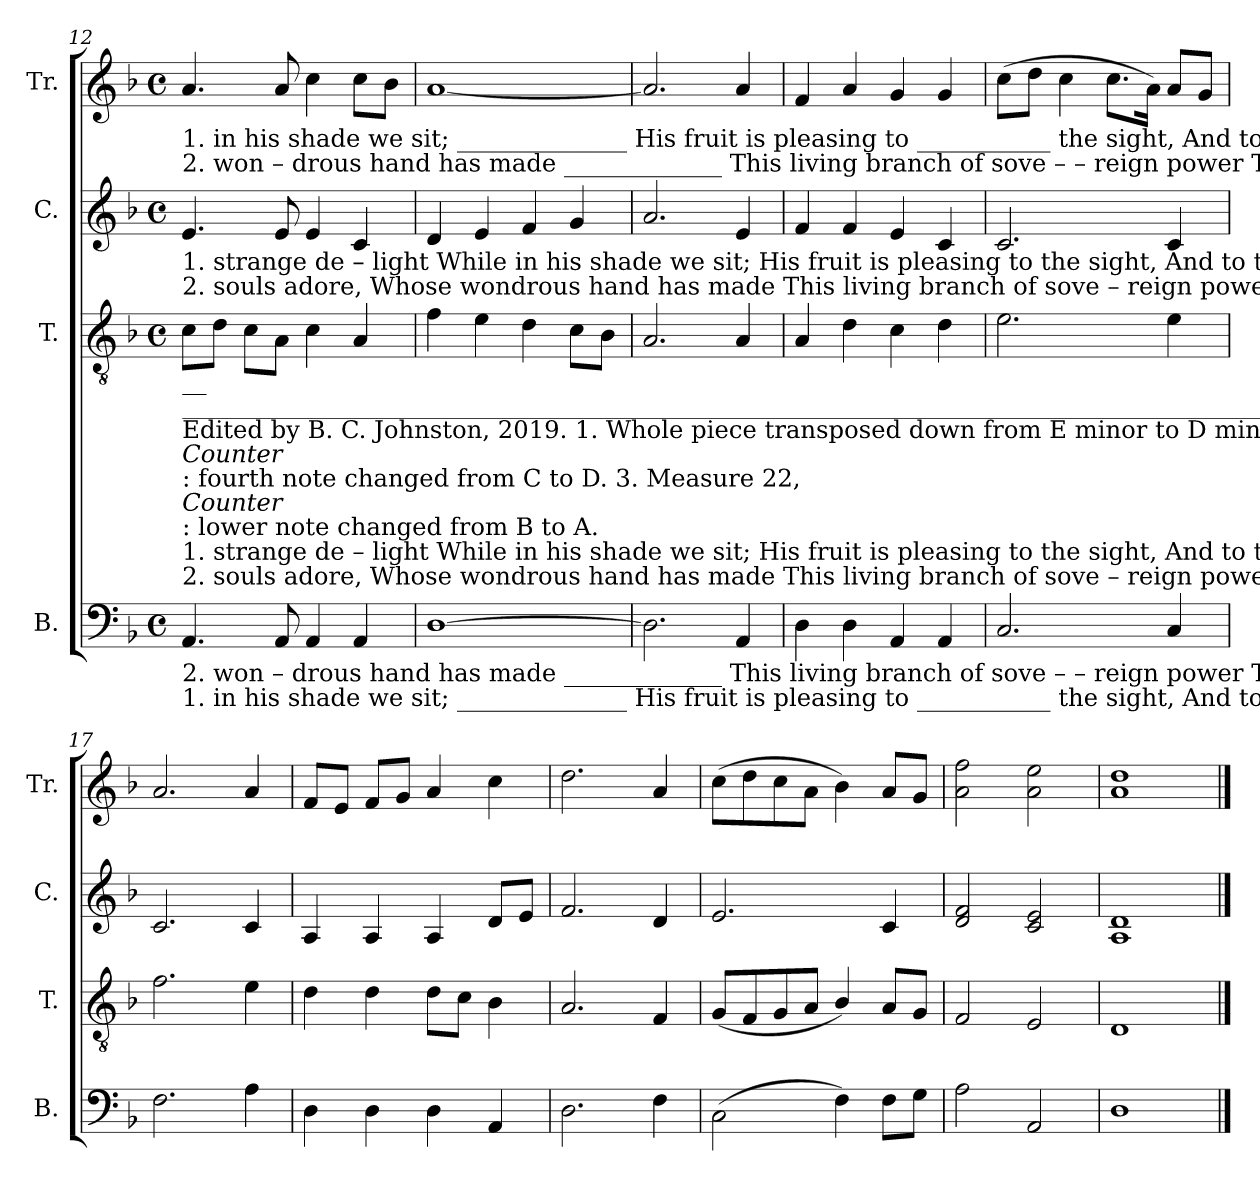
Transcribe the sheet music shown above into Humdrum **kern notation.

**kern	**kern	**kern	**kern
*part4	*part3	*part2	*part1
*staff4	*staff3	*staff2	*staff1
*I"B.	*I"T.	*I"C.	*I"Tr.
*I'B.	*I'T.	*I'C.	*I'Tr.
!!LO:LB:g=z
*clefF4	*clefGv2	*clefG2	*clefG2
*k[b-]	*k[b-]	*k[b-]	*k[b-]
*M4/4	*M4/4	*M4/4	*M4/4
*met(c)	*met(c)	*met(c)	*met(c)
=12	=12	=12	=12
!	!	!	!LO:TX:b:t=1.  in             his  shade  we      sit; ______________   His  fruit  is pleasing  to ___________ the  sight,   And   to         the     taste   as        sweet,   And  to __________ the      taste  as  sweet.
!	!	!	!LO:TX:b:t=2. won – drous  hand  has   made _____________  This  living branch of  sove      –        –   reign power   To     raise    and     heal    the       dead,     To    raise ________  and     heal  the  dead.
!	!	!LO:TX:b:t=1.  strange de  –  light   While  in  his  shade  we    sit;   His  fruit  is  pleasing  to                             the       sight,  And   to         the      taste    as        sweet,   And  to __________ the    taste  as  sweet.	!
!	!	!LO:TX:b:t=2.  souls    adore,   Whose wondrous hand has made   This  living  branch of sove         –           reign   power   To    raise     and     heal    the        dead,    To    raise _________ and   heal  the  dead.	!
!	!LO:TX:b:t=__	!	!
!	!LO:TX:b:t=________________________________________________________________________________________________________________________________________________	!	!
!	!LO:TX:b:t=Edited by B. C. Johnston, 2019.   1. Whole piece transposed down from E minor to D minor.   2. Measure 8,	!	!
!	!LO:TX:b:i:t=Counter	!	!
!	!LO:TX:b:t=&colon; fourth note changed from C to D.     3. Measure 22,	!	!
!	!LO:TX:b:i:t=Counter	!	!
!	!LO:TX:b:t=&colon; lower note changed from B to A.	!	!
!	!LO:TX:b:t=1.  strange de  –  light   While  in  his  shade  we    sit;   His  fruit  is  pleasing  to                             the       sight,  And   to         the      taste    as        sweet,   And  to __________ the    taste  as  sweet.	!	!
!	!LO:TX:b:t=2.  souls    adore,   Whose wondrous hand has made   This  living  branch of sove         –           reign   power   To    raise     and     heal    the        dead,    To    raise _________ and   heal  the  dead.	!	!
!LO:TX:b:t=2. won – drous  hand  has   made _____________  This  living branch of  sove      –        –   reign power   To     raise    and     heal    the       dead,     To    raise ________  and     heal  the  dead.	!	!	!
!LO:TX:b:t=1.  in             his  shade  we      sit; ______________   His  fruit  is pleasing  to ___________ the  sight,   And   to         the     taste   as        sweet,   And  to __________ the      taste  as  sweet.	!	!	!
4.AA!/	8c!\L	4.e!/	4.a!/
.	8d!\J	.	.
.	8c!\L	.	.
8AA!/	8A!\J	8e!/	8a!/
4AA!/	4c!\	4e!/	4cc!\
4AA!/	4A!/	4c!/	8cc!\L
.	.	.	8b-!\J
=13	=13	=13	=13
[1D!	4f!\	4d!/	[1a!
.	4e!\	4e!/	.
.	4d!\	4f!/	.
.	8c!\L	4g!/	.
.	8B-!\J	.	.
=14	=14	=14	=14
2.D!\]	2.A!/	2.a!/	2.a!/]
4AA!/	4A!/	4e!/	4a!/
=15	=15	=15	=15
4D!\	4A!/	4f!/	4f!/
4D!\	4d!\	4f!/	4a!/
4AA!/	4c!\	4e!/	4g!/
4AA!/	4d!\	4c!/	4g!/
=16	=16	=16	=16
2.C!/	2.e!\	2.c!/	(>8cc!\L
.	.	.	8dd!\J
.	.	.	4cc!\
.	.	.	8.cc!\L
.	.	.	16a!\Jk)
4C!/	4e!\	4c!/	8a!/L
.	.	.	8g!/J
=17	=17	=17	=17
2.F!\	2.f!\	2.c!/	2.a!/
4A!\	4e!\	4c!/	4a!/
=18	=18	=18	=18
4D!\	4d!\	4A!/	8f!/L
.	.	.	8e!/J
4D!\	4d!\	4A!/	8f!/L
.	.	.	8g!/J
4D!\	8d!\L	4A!/	4a!/
.	8c!\J	.	.
4AA!/	4B-!\	8d!/L	4cc!\
.	.	8e!/J	.
=19	=19	=19	=19
2.D!\	2.A!/	2.f!/	2.dd!\
4F!\	4F!/	4d!/	4a!/
=20	=20	=20	=20
(>2C!\	(<8G!/L	2.e!/	(>8cc!\L
.	8F!/	.	8dd!\
.	8G!/	.	8cc!\
.	8A!/J	.	8a!\J
4F!\)	4B-!/)	.	4b-!\)
8F!\L	8A!/L	4c!/	8a!/L
8G!\J	8G!/J	.	8g!/J
=21	=21	=21	=21
2A!\	2F!/	2d!/ 2f!/	2a!\ 2ff!\
2AA!/	2E!/	2c!/ 2e!/	2a!\ 2ee!\
=22	=22	=22	=22
1D!	1D!	1A! 1d!	1a! 1dd!
==	==	==	==
*-	*-	*-	*-
